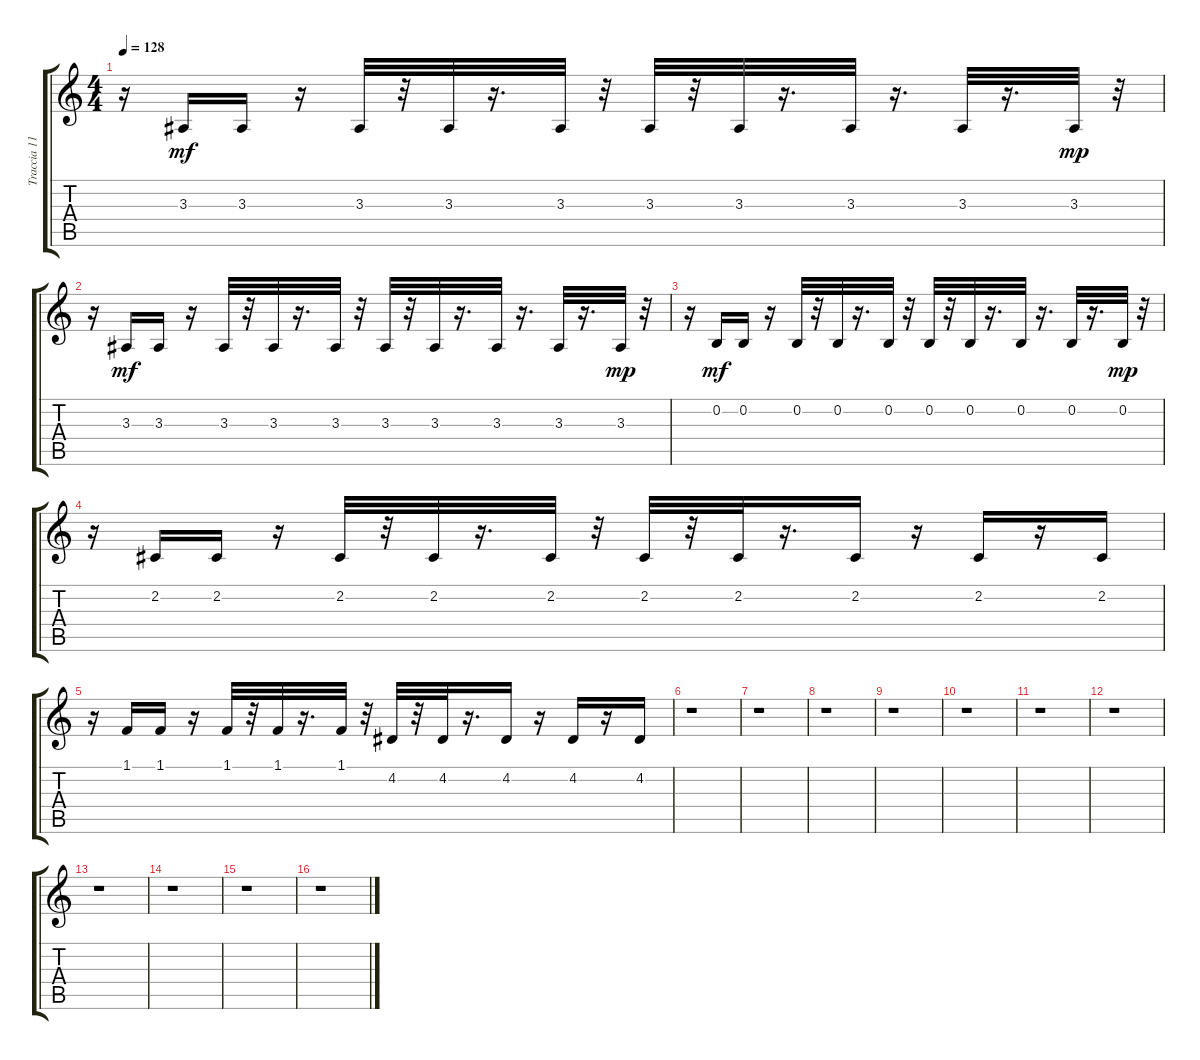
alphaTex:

\track ("Traccia 11" "Traccia 11") {instrument synthbrass1}
\staff {score tabs}
\tuning (E4 B3 G3 D3 A2 E2) {hide}
\ts (4 4)
\tempo 128
\clef g2
\ks c
r.16{dy mp} 3.3.16{dy mf} 3.3.16 r.16 3.3.32 r.32 3.3.32 r.16{d} 3.3.32 r.32 3.3.32 r.32 3.3.32 r.16{d} 3.3.32 r.16{d} 3.3.32 r.16{d} 3.3.32{dy mp} r.32 |
r.16 3.3.16{dy mf} 3.3.16 r.16 3.3.32 r.32 3.3.32 r.16{d} 3.3.32 r.32 3.3.32 r.32 3.3.32 r.16{d} 3.3.32 r.16{d} 3.3.32 r.16{d} 3.3.32{dy mp} r.32 |
r.16 0.2.16{dy mf} 0.2.16 r.16 0.2.32 r.32 0.2.32 r.16{d} 0.2.32 r.32 0.2.32 r.32 0.2.32 r.16{d} 0.2.32 r.16{d} 0.2.32 r.16{d} 0.2.32{dy mp} r.32 |
r.16 2.2.16 2.2.16 r.16 2.2.32 r.32 2.2.32 r.16{d} 2.2.32 r.32 2.2.32 r.32 2.2.32 r.16{d} 2.2.16 r.16 2.2.16 r.16 2.2.16 |
r.16 1.1.16 1.1.16 r.16 1.1.32 r.32 1.1.32 r.16{d} 1.1.32 r.32 4.2.32 r.32 4.2.32 r.16{d} 4.2.16 r.16 4.2.16 r.16 4.2.16 |
r.1 |
r.1 |
r.1 |
r.1 |
r.1 |
r.1 |
r.1 |
r.1 |
r.1 |
r.1 |
r.1
